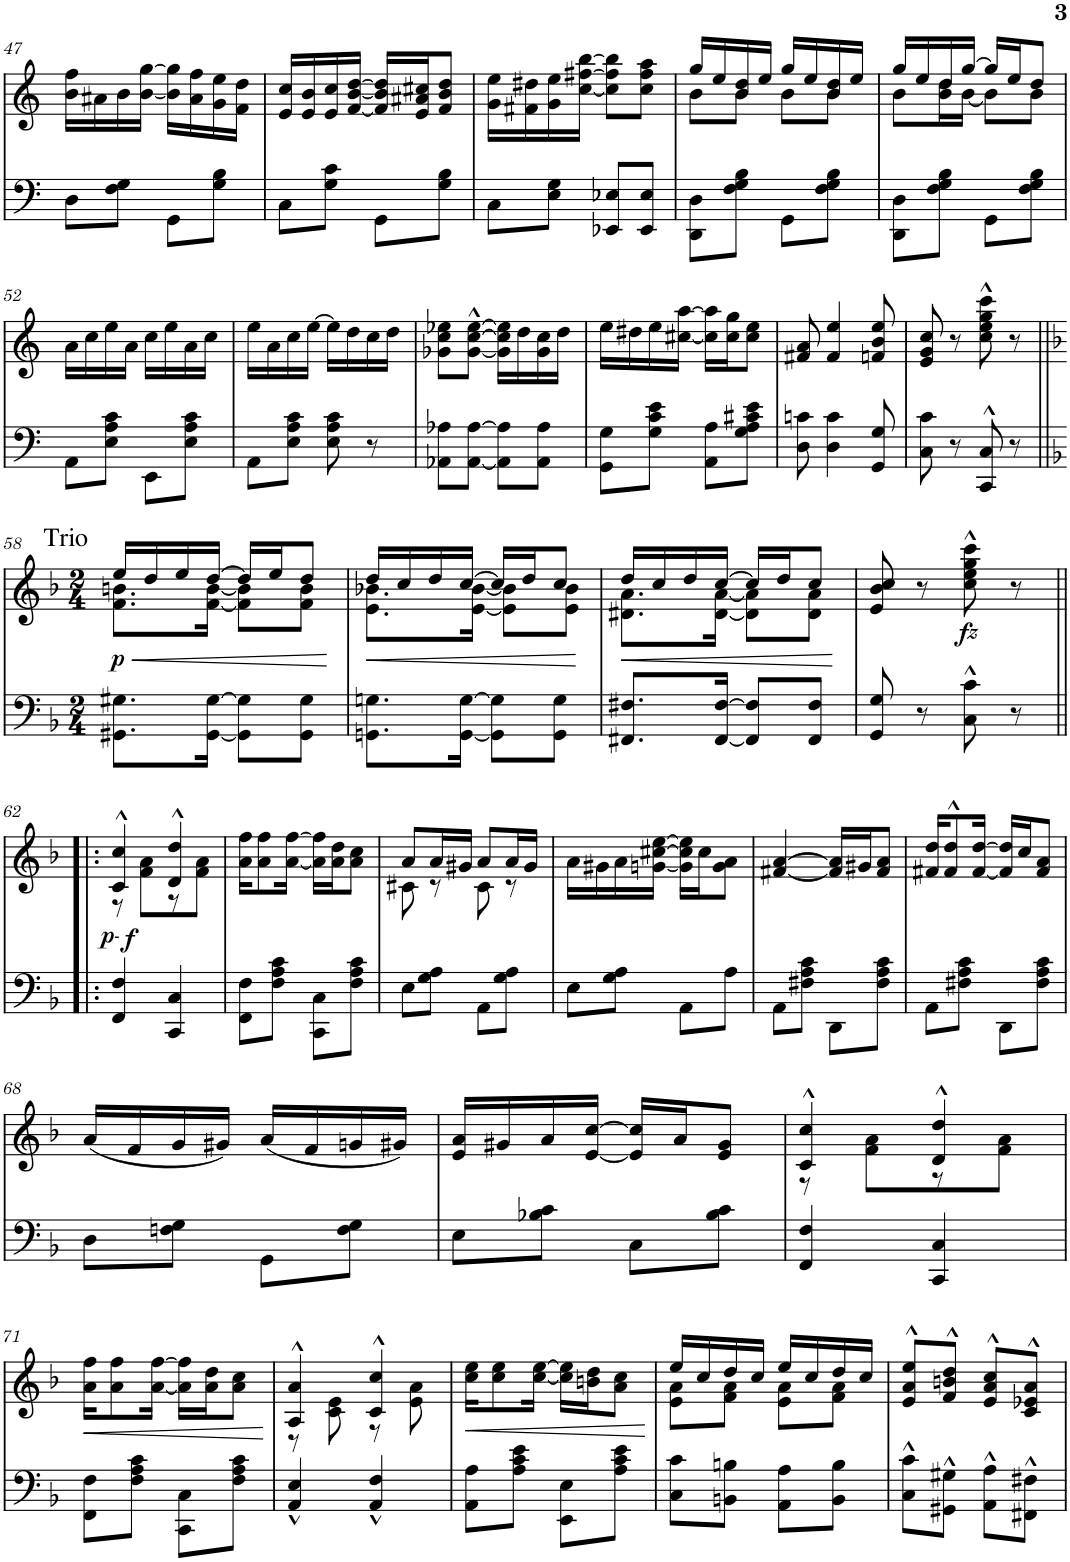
**kern	**kern	**dynam
*part2	*part1	*part1
*staff2	*staff1	*staff1
*I"Piano	*I"Piano	*
*I'Pno	*I'Pno	*
!!LO:PB:g=z
*clefF4	*clefG2	*
*k[]	*k[]	*
*M2/4	*M2/4	*
=47	=47	=47
8D\L	16b\ 16ff\LL	.
.	16a#X\	.
8F\ 8G\J	16b\	.
.	[16b\ [16gg\JJ	.
8GG\L	16b\] 16gg\]LL	.
.	16a#\ 16ff\	.
8G\ 8B\J	16g\ 16ee\	.
.	16f\ 16dd\JJ	.
=48	=48	=48
8C\L	16e/ 16cc/LL	.
.	16e/ 16b/	.
8G\ 8c\J	16e/ 16cc/	.
.	[16f/ [16b/ [16dd/JJ	.
8GG\L	16f/] 16b/] 16dd/]LL	.
.	16e/ 16a#X/ 16cc#X/J	.
8G\ 8B\J	8f/ 8b/ 8dd/J	.
=49	=49	=49
8C\L	16g\ 16ee\LL	.
.	16f#X\ 16dd#X\	.
8E\ 8G\J	16g\ 16ee\	.
.	[16cc\ [16ff#X\ [16bb\JJ	.
8EE-X/ 8E-X/L	8cc\] 8ff#\] 8bb\]L	.
8EE-/ 8E-/J	8cc\ 8ff#\ 8aa\J	.
=50	=50	=50
*	*^	*
8DD\ 8D\L	16gg/LL	8b\L	.
.	16ee/	.	.
8F\ 8G\ 8B\J	16b/ 16dd/	8b\J	.
.	16ee/JJ	.	.
8GG\L	16gg/LL	8b\L	.
.	16ee/	.	.
8F\ 8G\ 8B\J	16b/ 16dd/	8b\J	.
.	16ee/JJ	.	.
=51	=51	=51	=51
8DD\ 8D\L	16gg/LL	8b\L	.
.	16ee/	.	.
8F\ 8G\ 8B\J	16dd/	16b\ 16dd\L	.
.	[16gg/JJ	[16b\JJ	.
8GG\L	16gg/LL]	8b\L]	.
.	16ee/J	.	.
8F\ 8G\ 8B\J	8dd/J	8b\J	.
*	*v	*v	*
!!LO:LB:g=z
=52	=52	=52
8AA\L	16a\LL	.
.	16cc\	.
8E\ 8A\ 8c\J	16ee\	.
.	16a\JJ	.
8EE\L	16cc\LL	.
.	16ee\	.
8E\ 8A\ 8c\J	16a\	.
.	16cc\JJ	.
=53	=53	=53
8AA\L	16ee\LL	.
.	16a\	.
8E\ 8A\ 8c\J	16cc\	.
.	[16ee\JJ	.
8E\ 8A\ 8c\	16ee\LL]	.
.	16dd\	.
8r	16cc\	.
.	16dd\JJ	.
=54	=54	=54
8AA-X\ 8A-X\L	8g-X\ 8cc\ 8ee-X\L	.
[8AA-\ [8A-\J	[8g-\^^ [8cc\^^ [8ee-\^^J	.
8AA-\] 8A-\]L	16g-\] 16cc\] 16ee-\]LL	.
.	16dd\	.
8AA-\ 8A-\J	16g-\ 16cc\	.
.	16dd\JJ	.
=55	=55	=55
8GG\ 8G\L	16ee\LL	.
.	16dd#X\	.
8G\ 8c\ 8e\J	16ee\	.
.	[16cc#X\ [16aa\JJ	.
8AA\ 8A\L	16cc#\] 16aa\]LL	.
.	16cc#\ 16gg\J	.
8G\ 8A\ 8c#X\ 8e\J	8cc#\ 8ee\J	.
=56	=56	=56
8D\ 8cn\	8f#X/ 8a/	.
4D\ 4c\	4f#/ 4ee/	.
8GG/ 8G/	8fn/ 8b/ 8ee/	.
=57	=57	=57
8C\ 8c\	8e/ 8g/ 8cc/	.
8r	8r	.
8CC/^^ 8C/^^	8cc\^^ 8ee\^^ 8gg\^^ 8ccc\^^	.
8r	8r	.
!!LO:LB:g=z
=58||	=58||	=58||
*k[b-]	*k[b-]	*
*F:	*F:	*
*M2/4	*M2/4	*
!	!LO:TX:a:t=Trio	!
!	!	!LO:HP:b
*	*^	*
!	!	!	!LO:DY:n=1:b
8.GG#X\ 8.G#X\L	16ee/LL	8.f\ 8.bn\L	< p
.	16dd/	.	.
.	16ee/	.	.
[16GG#\ [16G#\Jk	[16dd/JJ	[16f\ [16b\Jk	.
8GG#\] 8G#\]L	16dd/LL]	8f\] 8b\]L	.
.	16ee/J	.	.
8GG#\ 8G#\J	8dd/J	8f\ 8b\J	.
*	*v	*v	*
.	.	[
=59	=59	=59
!	!	!LO:HP:b
*	*^	*
8.GGn\ 8.Gn\L	16dd/LL	8.e\ 8.b-X\L	<
.	16cc/	.	.
.	16dd/	.	.
[16GG\ [16G\Jk	[16cc/JJ	[16e\ [16b-\Jk	.
8GG\] 8G\]L	16cc/LL]	8e\] 8b-\]L	.
.	16dd/J	.	.
8GG\ 8G\J	8cc/J	8e\ 8b-\J	.
*	*v	*v	*
.	.	[
=60	=60	=60
!	!	!LO:HP:b
*	*^	*
8.FF#X/ 8.F#X/L	16dd/LL	8.d#X\ 8.a\L	<
.	16cc/	.	.
.	16dd/	.	.
[16FF#/ [16F#/Jk	[16cc/JJ	[16d#\ [16a\Jk	.
8FF#/] 8F#/]L	16cc/LL]	8d#\] 8a\]L	.
.	16dd/J	.	.
8FF#/ 8F#/J	8cc/J	8d#\ 8a\J	.
*	*v	*v	*
.	.	[
=61	=61	=61
8GG/ 8G/	8e/ 8b-/ 8cc/	.
8r	8r	.
!	!	!LO:DY:b
8C\^^ 8c\^^	8cc\^^ 8ee\^^ 8gg\^^ 8ccc\^^	fz
8r	8r	.
!!LO:LB:g=z
=62!|:	=62!|:	=62!|:
*	*^	*
!	!	!	!LO:DY:b
!	!	!	!LO:DY:n=1:b
4FF/ 4F/	4c/^^ 4cc/^^	8r	p other-dynamics
!	!	!	!LO:DY:n=2:b
.	.	8f\ 8a\L	f
4CC/ 4C/	4d/^^ 4dd/^^	8r	.
.	.	8f\ 8a\J	.
*	*v	*v	*
=63	=63	=63
8FF\ 8F\L	16a\ 16ff\KL	.
.	8a\ 8ff\	.
8F\ 8A\ 8c\J	.	.
.	[16a\ [16ff\Jk	.
8CC\ 8C\L	16a\] 16ff\]LL	.
.	16a\ 16dd\J	.
8F\ 8A\ 8c\J	8a\ 8cc\J	.
=64	=64	=64
*	*^	*
8E\L	8a/L	8c#X\	.
8G\ 8A\J	16a/L	8r	.
.	16g#X/JJ	.	.
8AA\L	8a/L	8c#\	.
8G\ 8A\J	16a/L	8r	.
.	16g#/JJ	.	.
*	*v	*v	*
=65	=65	=65
8E\L	16a\LL	.
.	16g#X\	.
8G\ 8A\J	16a\	.
.	[16gn\ [16cc#X\ [16ee\JJ	.
8AA\L	16g\] 16cc#\] 16ee\]LL	.
.	16cc#\J	.
8A\J	8g\ 8a\J	.
=66	=66	=66
8AA\L	[4f#X/ [4a/	.
8F#X\ 8A\ 8c\J	.	.
8DD\L	16f#/] 16a/]LL	.
.	16g#X/J	.
8F#\ 8A\ 8c\J	8f#/ 8a/J	.
=67	=67	=67
8AA\L	16f#X/ 16dd/KL	.
.	8f#/^^ 8dd/^^	.
8F#X\ 8A\ 8c\J	.	.
.	[16f#/ [16dd/Jk	.
8DD\L	16f#/] 16dd/]LL	.
.	16cc/J	.
8F#\ 8A\ 8c\J	8f#/ 8a/J	.
!!LO:LB:g=z
=68	=68	=68
8D\L	(16a/LL	.
.	16f/	.
8Fn\ 8G\J	16g/	.
.	16g#X/JJ)	.
8GG\L	(16a/LL	.
.	16f/	.
8F\ 8G\J	16gn/	.
.	16g#X/JJ)	.
=69	=69	=69
8E\L	16e/ 16a/LL	.
.	16g#X/	.
8B-X\ 8c\J	16a/	.
.	[16e/ [16cc/JJ	.
8C\L	16e/] 16cc/]LL	.
.	16a/J	.
8B-\ 8c\J	8e/ 8g#/J	.
=70	=70	=70
*	*^	*
4FF/ 4F/	4c/^^ 4cc/^^	8r	.
.	.	8f\ 8a\L	.
4CC/ 4C/	4d/^^ 4dd/^^	8r	.
.	.	8f\ 8a\J	.
!!LO:LB:g=z
=71	=71	=71	=71
!	!	!	!LO:HP:b
*	*v	*v	*
8FF\ 8F\L	16a\ 16ff\KL	<
.	8a\ 8ff\	.
8F\ 8A\ 8c\J	.	.
.	[16a\ [16ff\Jk	.
8CC\ 8C\L	16a\] 16ff\]LL	.
.	16a\ 16dd\J	.
8F\ 8A\ 8c\J	8a\ 8cc\J	.
.	.	[
=72	=72	=72
*	*^	*
4AA/^^ 4E/^^	4A/^^ 4a/^^	8r	.
.	.	8c\ 8e\	.
4AA/^^ 4F/^^	4c/^^ 4cc/^^	8r	.
.	.	8e\ 8a\	.
=73	=73	=73	=73
!	!	!	!LO:HP:b
*	*v	*v	*
8AA\ 8A\L	16cc\ 16ee\KL	<
.	8cc\ 8ee\	.
8A\ 8c\ 8e\J	.	.
.	[16cc\ [16ee\Jk	.
8EE\ 8E\L	16cc\] 16ee\]LL	.
.	16bn\ 16dd\J	.
8A\ 8c\ 8e\J	8a\ 8cc\J	.
.	.	[
=74	=74	=74
*	*^	*
8C\ 8c\L	16ee/LL	8e\ 8a\L	.
.	16cc/	.	.
8BBn\ 8Bn\J	16dd/	8f\ 8a\J	.
.	16cc/JJ	.	.
8AA\ 8A\L	16ee/LL	8e\ 8a\L	.
.	16cc/	.	.
8BB\ 8B\J	16dd/	8f\ 8a\J	.
.	16cc/JJ	.	.
*	*v	*v	*
=75	=75	=75
8C\^^ 8c\^^L	8e/^^ 8a/^^ 8ee/^^L	.
8GG#X\^^ 8G#X\^^J	8f/^^ 8bn/^^ 8dd/^^J	.
8AA\^^ 8A\^^L	8e/^^ 8a/^^ 8cc/^^L	.
8FF#X\^^ 8F#X\^^J	8c/^^ 8e-X/^^ 8a/^^J	.
=	=	=
*-	*-	*-
